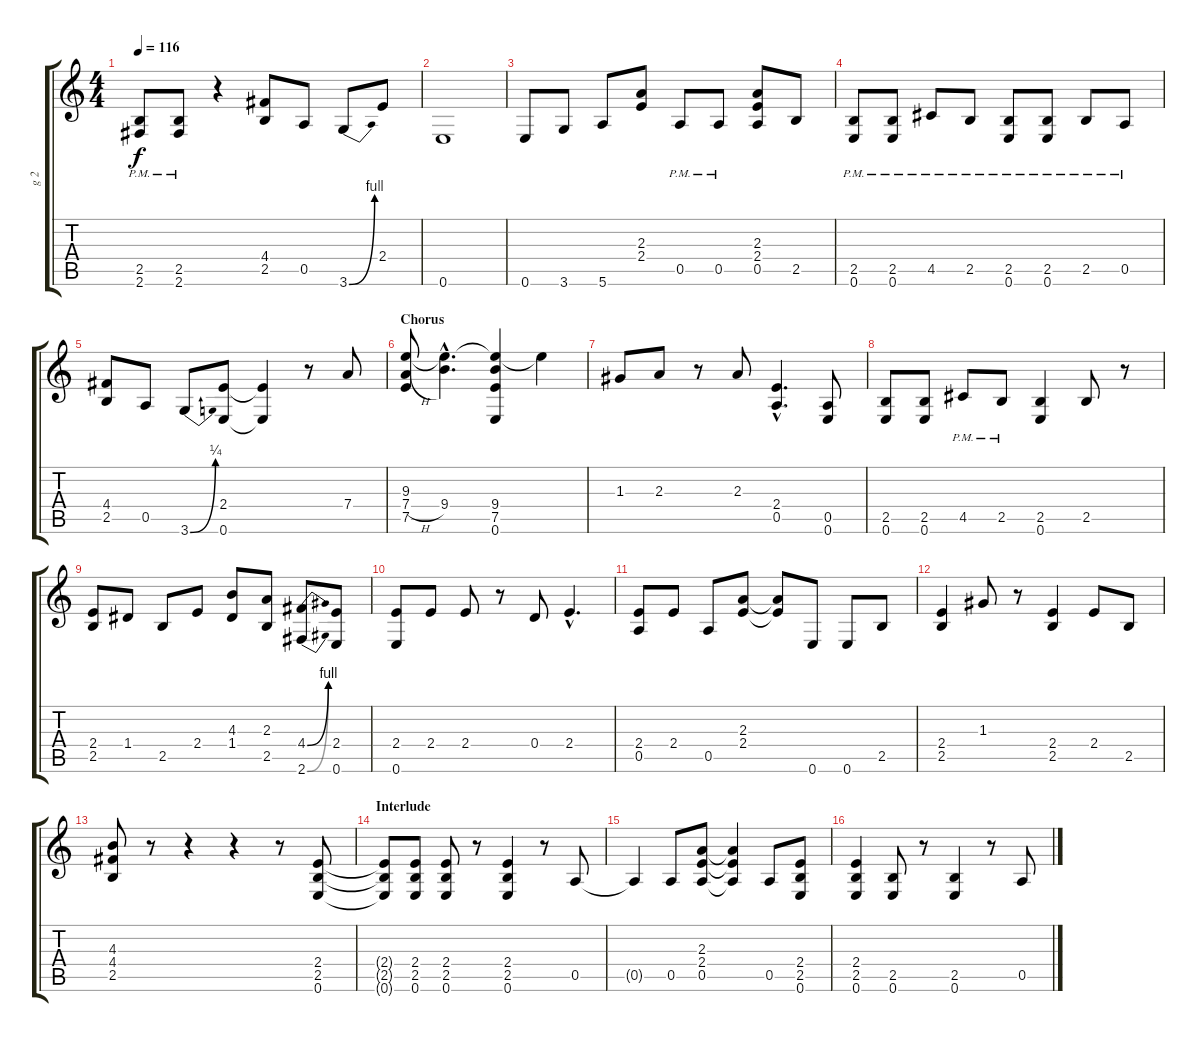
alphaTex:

\track ("g 2" "g 2") {instrument electricguitarclean}
\staff {score tabs}
\tuning (E4 B3 G3 D3 A2 E2) {hide}
\ts (4 4)
\tempo 116
\clef g2
\ks c
(2.5{pm} 2.6{pm}).8{dy f} (2.5{pm} 2.6{pm}).8 r.4 (4.4 2.5).8 0.5.8 3.6{be (bend 0 0 60 4)}.8 2.4.8 |
0.6.1 |
0.6.8 3.6.8 5.6.8 (2.3 2.4).8 0.5{pm}.8 0.5{pm}.8 (2.3 2.4 0.5).8 2.5.8 |
(2.5{pm} 0.6{pm}).8 (2.5{pm} 0.6{pm}).8 4.5{pm}.8 2.5{pm}.8 (2.5{pm} 0.6{pm}).8 (2.5{pm} 0.6{pm}).8 2.5{pm}.8 0.5{pm}.8 |
(4.4 2.5).8 0.5.8 3.6{be (bend 0 0 60 1)}.8 (2.4 0.6).8 (2.4{t} 0.6{t}).4 r.8 7.4.8 |
\section ("" "Chorus ")
(9.3 7.4{h} 7.5).8 (9.3{hac t} 9.4{hac}).4{d} (9.3{t} 9.4 7.5 0.6).4 9.3{t}.4 |
1.3.8 2.3.8 r.8 2.3.8 (2.4{hac} 0.5{hac}).4{d} (0.5 0.6).8 |
(2.5 0.6).8 (2.5 0.6).8 4.5{pm}.8 2.5{pm}.8 (2.5 0.6).4 2.5.8 r.8 |
(2.4 2.5).8 1.4.8 2.5.8 2.4.8 (4.3 1.4).8 (2.3 2.5).8 (4.4{be (bend 0 0 60 4)} 2.6{be (bend 0 0 60 4)}).8 (2.4 0.6).8 |
(2.4 0.6).8 2.4.8 2.4.8 r.8 0.4.8 2.4{hac}.4{d} |
(2.4 0.5).8 2.4.8 0.5.8 (2.3 2.4).8 (2.3{t} 2.4{t}).8 0.6.8 0.6.8 2.5.8 |
(2.4 2.5).4 1.3.8 r.8 (2.4 2.5).4 2.4.8 2.5.8 |
(4.3 4.4 2.5).8 r.8 r.4 r.4 r.8 (2.4 2.5 0.6).8 |
\section ("" "Interlude")
(2.4{t} 2.5{t} 0.6{t}).8 (2.4 2.5 0.6).8 (2.4 2.5 0.6).8 r.8 (2.4 2.5 0.6).4 r.8 0.5.8 |
0.5{t}.4 0.5.8 (2.3 2.4 0.5).8 (2.3{t} 2.4{t} 0.5{t}).4 0.5.8 (2.4 2.5 0.6).8 |
(2.4 2.5 0.6).4 (2.5 0.6).8 r.8 (2.5 0.6).4 r.8 0.5.8
